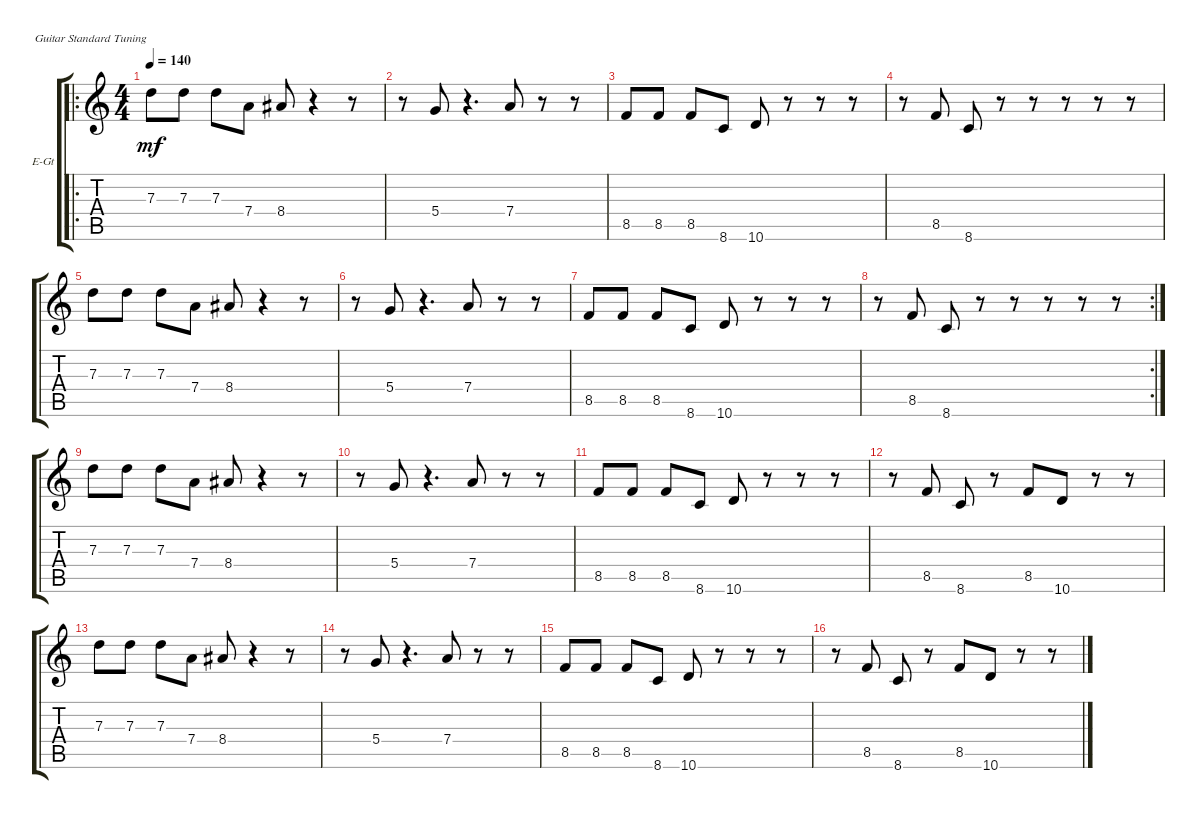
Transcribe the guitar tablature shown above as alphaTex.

\defaultSystemsLayout 4
\bracketExtendMode groupsimilarinstruments
\firstSystemTrackNameOrientation horizontal
\otherSystemsTrackNameOrientation horizontal
\track ("Electric Guitar" "E-Gt") {instrument overdrivenguitar}
\staff {score tabs}
\tuning (E4 B3 G3 D3 A2 E2)
\ro
\ts (4 4)
\tempo 140
\clef g2
\ks c
7.3.8{dy mf} 7.3.8 7.3.8 7.4.8 8.4.8 r.4 r.8 |
r.8 5.4.8 r.4{d} 7.4.8 r.8 r.8 |
8.5.8 8.5.8 8.5.8 8.6.8 10.6.8 r.8 r.8 r.8 |
r.8 8.5.8 8.6.8 r.8 r.8 r.8 r.8 r.8 |
7.3.8 7.3.8 7.3.8 7.4.8 8.4.8 r.4 r.8 |
r.8 5.4.8 r.4{d} 7.4.8 r.8 r.8 |
8.5.8 8.5.8 8.5.8 8.6.8 10.6.8 r.8 r.8 r.8 |
\rc 2
r.8 8.5.8 8.6.8 r.8 r.8 r.8 r.8 r.8 |
7.3.8 7.3.8 7.3.8 7.4.8 8.4.8 r.4 r.8 |
r.8 5.4.8 r.4{d} 7.4.8 r.8 r.8 |
8.5.8 8.5.8 8.5.8 8.6.8 10.6.8 r.8 r.8 r.8 |
r.8 8.5.8 8.6.8 r.8 8.5.8 10.6.8 r.8 r.8 |
7.3.8 7.3.8 7.3.8 7.4.8 8.4.8 r.4 r.8 |
r.8 5.4.8 r.4{d} 7.4.8 r.8 r.8 |
8.5.8 8.5.8 8.5.8 8.6.8 10.6.8 r.8 r.8 r.8 |
r.8 8.5.8 8.6.8 r.8 8.5.8 10.6.8 r.8 r.8
